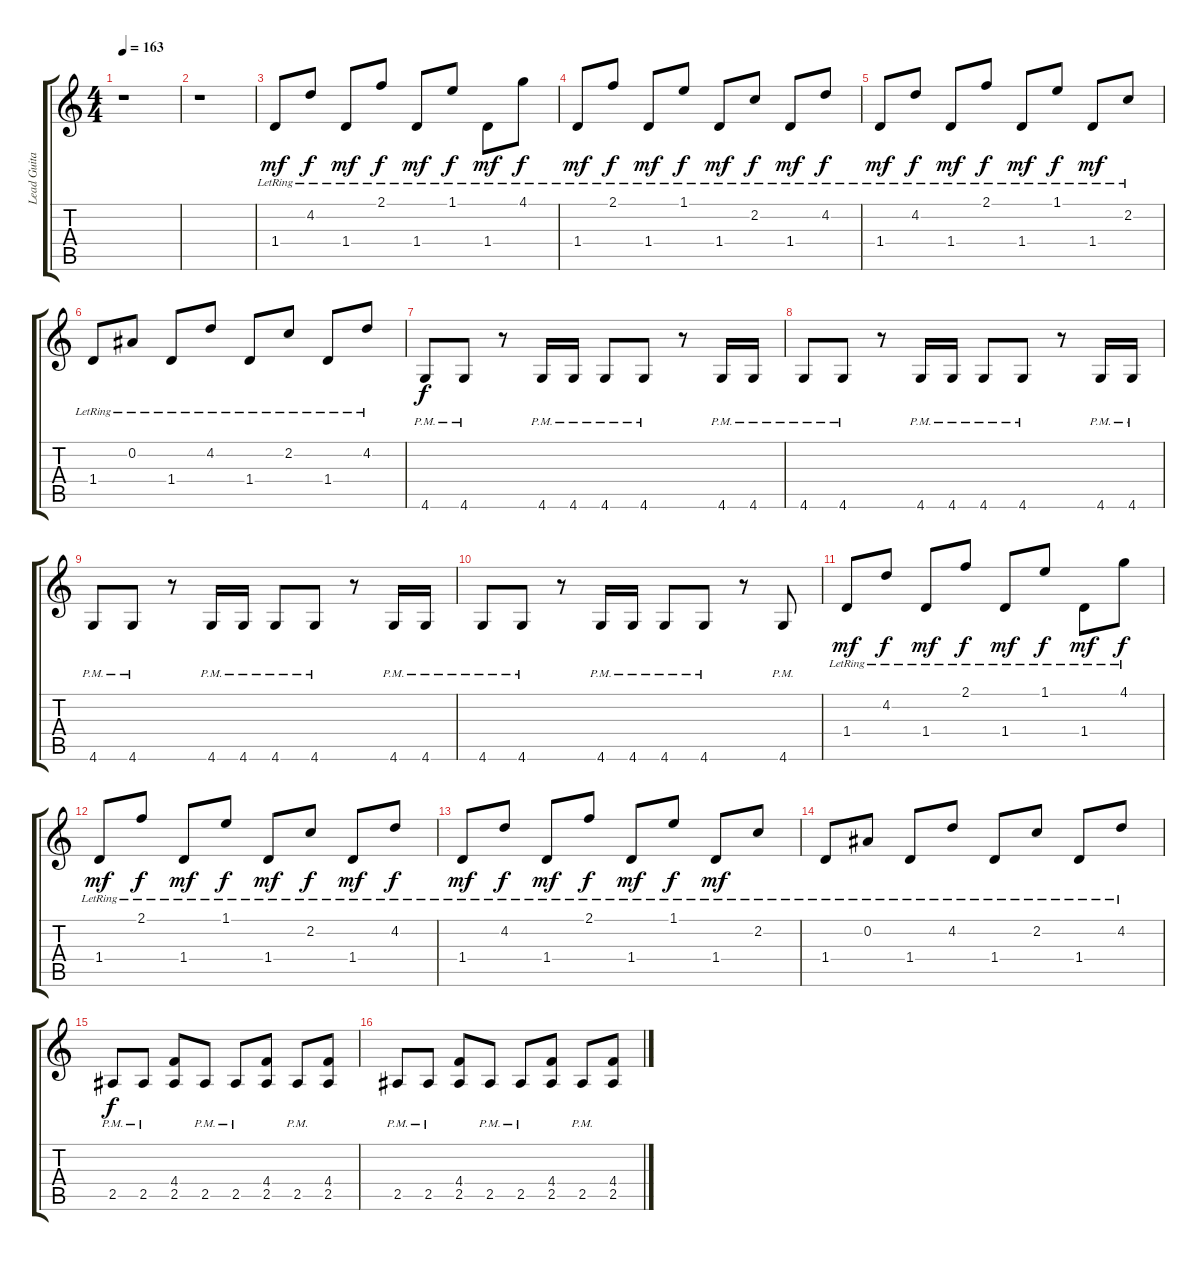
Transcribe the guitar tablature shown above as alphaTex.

\track ("Lead Guitar" "Lead Guita") {instrument electricguitarclean}
\staff {score tabs}
\tuning (Eb4 Bb3 Gb3 Db3 Ab2 Eb2) {hide}
\ts (4 4)
\tempo 163
\clef g2
\ks c
r.1{dy f} |
r.1 |
1.4{lr}.8{dy mf instrument electricguitarclean} 4.2{lr}.8{dy f} 1.4{lr}.8{dy mf} 2.1{lr}.8{dy f} 1.4{lr}.8{dy mf} 1.1{lr}.8{dy f} 1.4{lr}.8{dy mf} 4.1{lr}.8{dy f} |
1.4{lr}.8{dy mf} 2.1{lr}.8{dy f} 1.4{lr}.8{dy mf} 1.1{lr}.8{dy f} 1.4{lr}.8{dy mf} 2.2{lr}.8{dy f} 1.4{lr}.8{dy mf} 4.2{lr}.8{dy f} |
1.4{lr}.8{dy mf} 4.2{lr}.8{dy f} 1.4{lr}.8{dy mf} 2.1{lr}.8{dy f} 1.4{lr}.8{dy mf} 1.1{lr}.8{dy f} 1.4{lr}.8{dy mf} 2.2{lr}.8 |
1.4{lr}.8 0.2{lr}.8 1.4{lr}.8 4.2{lr}.8 1.4{lr}.8 2.2{lr}.8 1.4{lr}.8 4.2{lr}.8 |
4.6{pm}.8{dy f instrument distortionguitar} 4.6{pm}.8 r.8 4.6{pm}.16 4.6{pm}.16 4.6{pm}.8 4.6{pm}.8 r.8 4.6{pm}.16 4.6{pm}.16 |
4.6{pm}.8 4.6{pm}.8 r.8 4.6{pm}.16 4.6{pm}.16 4.6{pm}.8 4.6{pm}.8 r.8 4.6{pm}.16 4.6{pm}.16 |
4.6{pm}.8 4.6{pm}.8 r.8 4.6{pm}.16 4.6{pm}.16 4.6{pm}.8 4.6{pm}.8 r.8 4.6{pm}.16 4.6{pm}.16 |
4.6{pm}.8 4.6{pm}.8 r.8 4.6{pm}.16 4.6{pm}.16 4.6{pm}.8 4.6{pm}.8 r.8 4.6{pm}.8 |
1.4{lr}.8{dy mf instrument electricguitarclean} 4.2{lr}.8{dy f} 1.4{lr}.8{dy mf} 2.1{lr}.8{dy f} 1.4{lr}.8{dy mf} 1.1{lr}.8{dy f} 1.4{lr}.8{dy mf} 4.1{lr}.8{dy f} |
1.4{lr}.8{dy mf} 2.1{lr}.8{dy f} 1.4{lr}.8{dy mf} 1.1{lr}.8{dy f} 1.4{lr}.8{dy mf} 2.2{lr}.8{dy f} 1.4{lr}.8{dy mf} 4.2{lr}.8{dy f} |
1.4{lr}.8{dy mf} 4.2{lr}.8{dy f} 1.4{lr}.8{dy mf} 2.1{lr}.8{dy f} 1.4{lr}.8{dy mf} 1.1{lr}.8{dy f} 1.4{lr}.8{dy mf} 2.2{lr}.8 |
1.4{lr}.8 0.2{lr}.8 1.4{lr}.8 4.2{lr}.8 1.4{lr}.8 2.2{lr}.8 1.4{lr}.8 4.2{lr}.8 |
2.5{pm}.8{dy f instrument distortionguitar} 2.5{pm}.8 (4.4 2.5).8 2.5{pm}.8 2.5{pm}.8 (4.4 2.5).8 2.5{pm}.8 (4.4 2.5).8 |
2.5{pm}.8 2.5{pm}.8 (4.4 2.5).8 2.5{pm}.8 2.5{pm}.8 (4.4 2.5).8 2.5{pm}.8 (4.4 2.5).8
